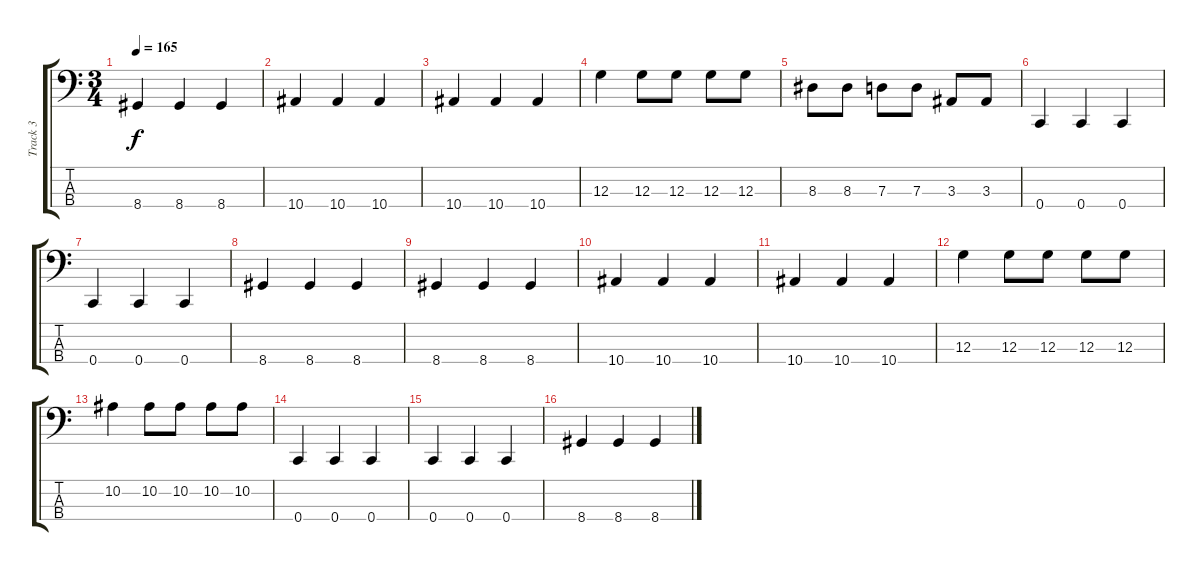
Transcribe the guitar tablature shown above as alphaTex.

\track ("Track 3" "Track 3") {instrument electricbasspick}
\staff {score tabs}
\tuning (F2 C2 G1 C1) {hide}
\ts (3 4)
\tempo 165
\clef f4
\ks c
8.4.4{dy f} 8.4.4 8.4.4 |
10.4.4 10.4.4 10.4.4 |
10.4.4 10.4.4 10.4.4 |
12.3.4 12.3.8 12.3.8 12.3.8 12.3.8 |
8.3.8 8.3.8 7.3.8 7.3.8 3.3.8 3.3.8 |
0.4.4 0.4.4 0.4.4 |
0.4.4 0.4.4 0.4.4 |
8.4.4 8.4.4 8.4.4 |
8.4.4 8.4.4 8.4.4 |
10.4.4 10.4.4 10.4.4 |
10.4.4 10.4.4 10.4.4 |
12.3.4 12.3.8 12.3.8 12.3.8 12.3.8 |
10.2.4 10.2.8 10.2.8 10.2.8 10.2.8 |
0.4.4{volume 10} 0.4.4 0.4.4 |
0.4.4 0.4.4 0.4.4 |
8.4.4 8.4.4 8.4.4
